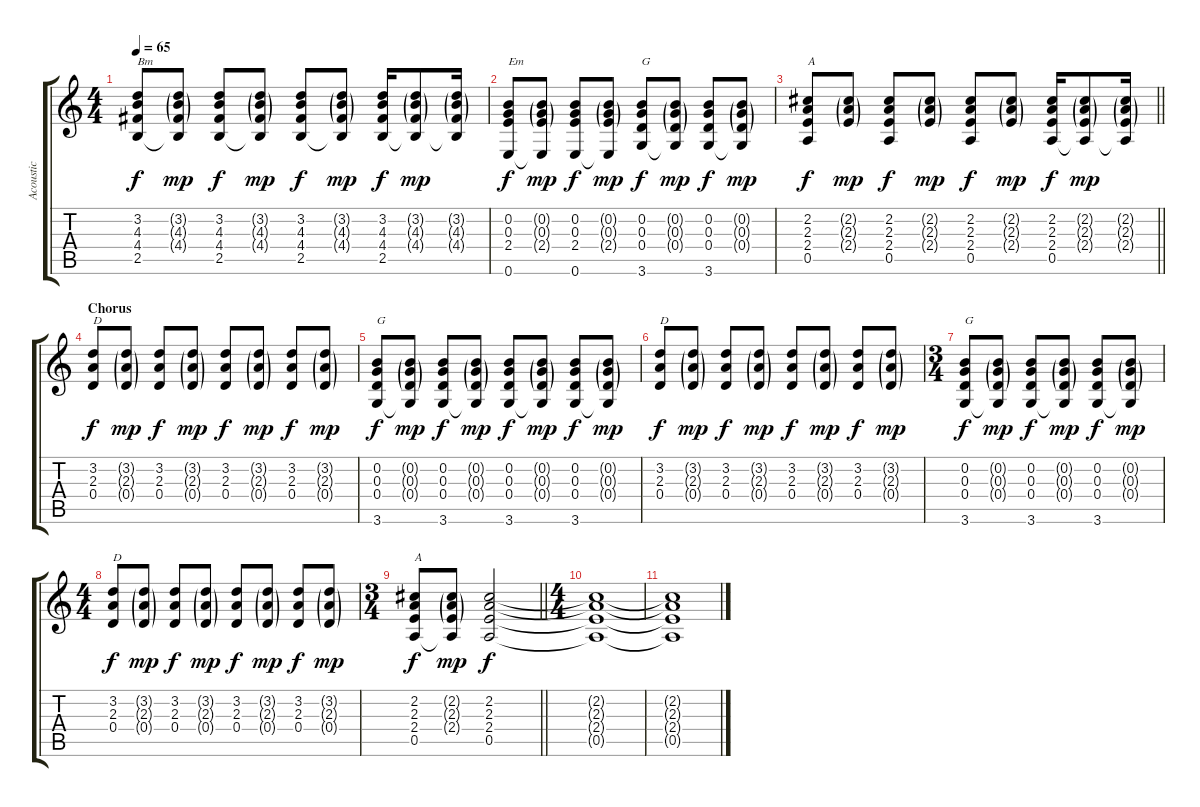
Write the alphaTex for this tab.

\track ("Acoustic" "Acoustic") {instrument acousticguitarsteel}
\staff {score tabs}
\tuning (E4 B3 G3 D3 A2 E2) {hide}
\ts (4 4)
\tempo 65
\clef g2
\ks c
(3.2 4.3 4.4 2.5).8{txt "Bm" dy f} (3.2{g} 4.3{g} 4.4{g} 2.5{t}).8{dy mp} (3.2 4.3 4.4 2.5).8{dy f} (3.2{g} 4.3{g} 4.4{g} 2.5{t}).8{dy mp} (3.2 4.3 4.4 2.5).8{dy f} (3.2{g} 4.3{g} 4.4{g} 2.5{t}).8{dy mp} (3.2 4.3 4.4 2.5).16{dy f} (3.2{g} 4.3{g} 4.4{g} 2.5{t}).8{dy mp} (3.2{g} 4.3{g} 4.4{g} 2.5{t}).16 |
(0.2 0.3 2.4 0.6).8{txt "Em" dy f} (0.2{g} 0.3{g} 2.4{g} 0.6{t}).8{dy mp} (0.2 0.3 2.4 0.6).8{dy f} (0.2{g} 0.3{g} 2.4{g} 0.6{t}).8{dy mp} (0.2 0.3 0.4 3.6).8{txt "G" dy f} (0.2{g} 0.3{g} 0.4{g} 3.6{t}).8{dy mp} (0.2 0.3 0.4 3.6).8{dy f} (0.2{g} 0.3{g} 0.4{g} 3.6{t}).8{dy mp} |
\barLineRight lightlight
(2.2 2.3 2.4 0.5).8{txt "A" dy f} (2.2{g} 2.3{g} 2.4{g}).8{dy mp} (2.2 2.3 2.4 0.5).8{dy f} (2.2{g} 2.3{g} 2.4{g}).8{dy mp} (2.2 2.3 2.4 0.5).8{dy f} (2.2{g} 2.3{g} 2.4{g}).8{dy mp} (2.2 2.3 2.4 0.5).16{dy f} (2.2{g} 2.3{g} 2.4{g} 0.5{t}).8{dy mp} (2.2{g} 2.3{g} 2.4{g} 0.5{t}).16 |
\section ("" "Chorus")
(3.2 2.3 0.4).8{txt "D" dy f} (3.2{g} 2.3{g} 0.4{g}).8{dy mp} (3.2 2.3 0.4).8{dy f} (3.2{g} 2.3{g} 0.4{g}).8{dy mp} (3.2 2.3 0.4).8{dy f} (3.2{g} 2.3{g} 0.4{g}).8{dy mp} (3.2 2.3 0.4).8{dy f} (3.2{g} 2.3{g} 0.4{g}).8{dy mp} |
(0.2 0.3 0.4 3.6).8{txt "G" dy f} (0.2{g} 0.3{g} 0.4{g} 3.6{t}).8{dy mp} (0.2 0.3 0.4 3.6).8{dy f} (0.2{g} 0.3{g} 0.4{g} 3.6{t}).8{dy mp} (0.2 0.3 0.4 3.6).8{dy f} (0.2{g} 0.3{g} 0.4{g} 3.6{t}).8{dy mp} (0.2 0.3 0.4 3.6).8{dy f} (0.2{g} 0.3{g} 0.4{g} 3.6{t}).8{dy mp} |
(3.2 2.3 0.4).8{txt "D" dy f} (3.2{g} 2.3{g} 0.4{g}).8{dy mp} (3.2 2.3 0.4).8{dy f} (3.2{g} 2.3{g} 0.4{g}).8{dy mp} (3.2 2.3 0.4).8{dy f} (3.2{g} 2.3{g} 0.4{g}).8{dy mp} (3.2 2.3 0.4).8{dy f} (3.2{g} 2.3{g} 0.4{g}).8{dy mp} |
\ts (3 4)
(0.2 0.3 0.4 3.6).8{txt "G" dy f} (0.2{g} 0.3{g} 0.4{g} 3.6{t}).8{dy mp} (0.2 0.3 0.4 3.6).8{dy f} (0.2{g} 0.3{g} 0.4{g} 3.6{t}).8{dy mp} (0.2 0.3 0.4 3.6).8{dy f} (0.2{g} 0.3{g} 0.4{g} 3.6{t}).8{dy mp} |
\ts (4 4)
(3.2 2.3 0.4).8{txt "D" dy f} (3.2{g} 2.3{g} 0.4{g}).8{dy mp} (3.2 2.3 0.4).8{dy f} (3.2{g} 2.3{g} 0.4{g}).8{dy mp} (3.2 2.3 0.4).8{dy f} (3.2{g} 2.3{g} 0.4{g}).8{dy mp} (3.2 2.3 0.4).8{dy f} (3.2{g} 2.3{g} 0.4{g}).8{dy mp} |
\ts (3 4)
\barLineRight lightlight
(2.2 2.3 2.4 0.5).8{txt "A" dy f} (2.2{g} 2.3{g} 2.4{g} 0.5{t}).8{dy mp} (2.2 2.3 2.4 0.5).2{dy f} |
\ts (4 4)
(2.2{t} 2.3{t} 2.4{t} 0.5{t}).1 |
(2.2{t} 2.3{t} 2.4{t} 0.5{t}).1
